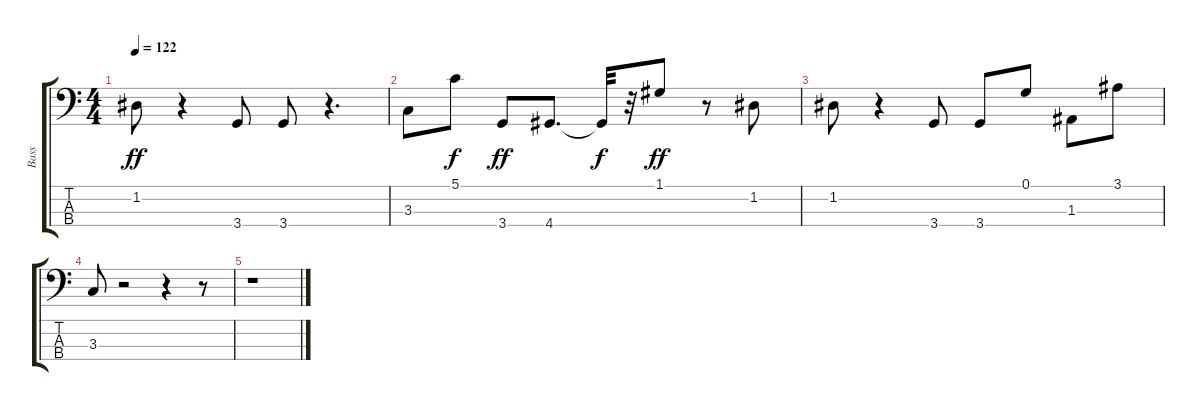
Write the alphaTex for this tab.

\track ("Bass" "Bass") {instrument synthbass2}
\staff {score tabs}
\tuning (G2 D2 A1 E1) {hide}
\ts (4 4)
\tempo 122
\clef f4
\ks c
1.2.8{dy ff} r.4 3.4.8 3.4.8 r.4{d} |
3.3.8 5.1.8{dy f} 3.4.8{dy ff} 4.4.8{d} 4.4{t}.32{dy f} r.32 1.1.8{dy ff} r.8 1.2.8 |
1.2.8 r.4 3.4.8 3.4.8 0.1.8 1.3.8 3.1.8 |
3.3.8 r.2 r.4 r.8 |
r.1
